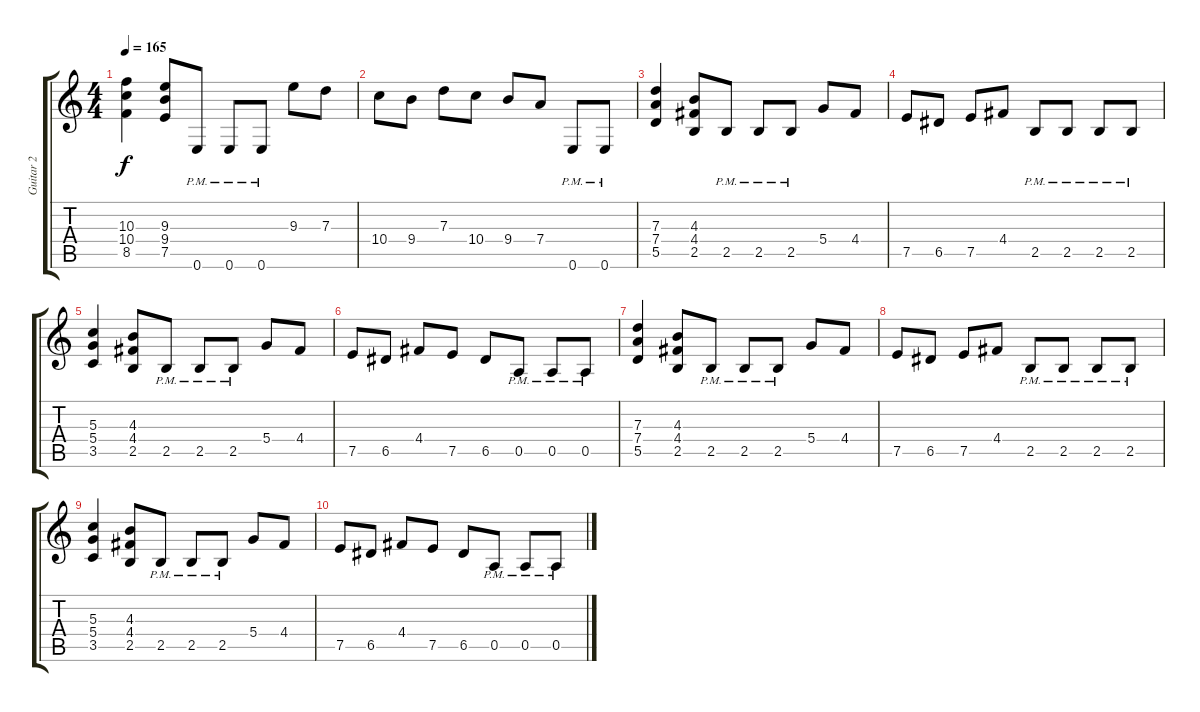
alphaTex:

\track ("Guitar 2" "Guitar 2") {instrument distortionguitar}
\staff {score tabs}
\tuning (E4 B3 G3 D3 A2 E2) {hide}
\ts (4 4)
\tempo 165
\clef g2
\ks c
(10.3 10.4 8.5).4{dy f} (9.3 9.4 7.5).8 0.6{pm}.8 0.6{pm}.8 0.6{pm}.8 9.3.8 7.3.8 |
10.4.8 9.4.8 7.3.8 10.4.8 9.4.8 7.4.8 0.6{pm}.8 0.6{pm}.8 |
(7.3 7.4 5.5).4 (4.3 4.4 2.5).8 2.5{pm}.8 2.5{pm}.8 2.5{pm}.8 5.4.8 4.4.8 |
7.5.8 6.5.8 7.5.8 4.4.8 2.5{pm}.8 2.5{pm}.8 2.5{pm}.8 2.5{pm}.8 |
(5.3 5.4 3.5).4 (4.3 4.4 2.5).8 2.5{pm}.8 2.5{pm}.8 2.5{pm}.8 5.4.8 4.4.8 |
7.5.8 6.5.8 4.4.8 7.5.8 6.5.8 0.5{pm}.8 0.5{pm}.8 0.5{pm}.8 |
(7.3 7.4 5.5).4 (4.3 4.4 2.5).8 2.5{pm}.8 2.5{pm}.8 2.5{pm}.8 5.4.8 4.4.8 |
7.5.8 6.5.8 7.5.8 4.4.8 2.5{pm}.8 2.5{pm}.8 2.5{pm}.8 2.5{pm}.8 |
(5.3 5.4 3.5).4 (4.3 4.4 2.5).8 2.5{pm}.8 2.5{pm}.8 2.5{pm}.8 5.4.8 4.4.8 |
7.5.8 6.5.8 4.4.8 7.5.8 6.5.8 0.5{pm}.8 0.5{pm}.8 0.5{pm}.8
